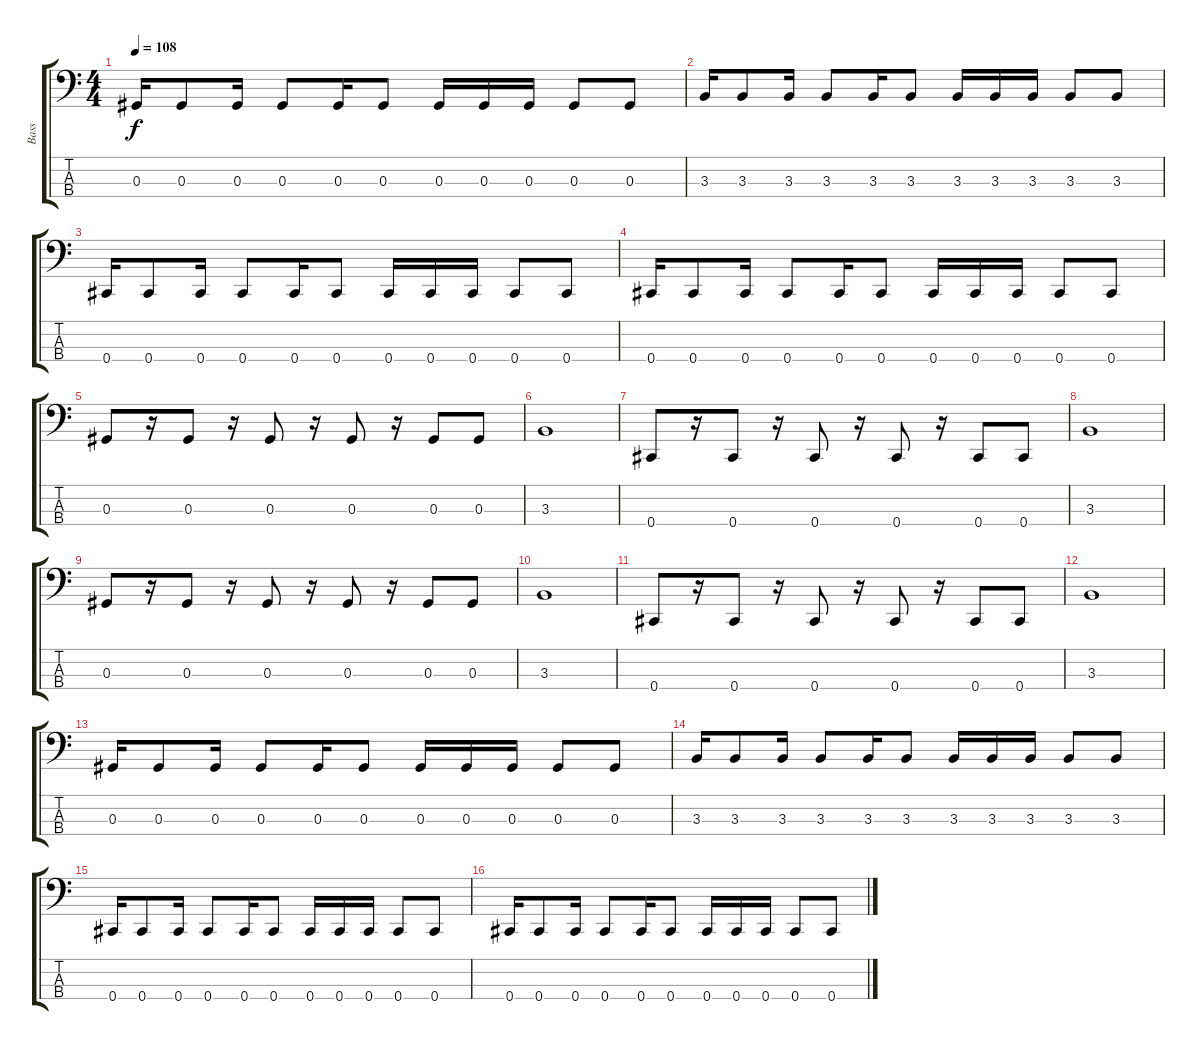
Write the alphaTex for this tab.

\track ("Bass" "Bass") {instrument electricbasspick}
\staff {score tabs}
\tuning (Gb2 Db2 Ab1 Db1) {hide}
\ts (4 4)
\tempo 108
\clef f4
\ks c
0.3.16{dy f} 0.3.8 0.3.16 0.3.8 0.3.16 0.3.8 0.3.16 0.3.16 0.3.16 0.3.8 0.3.8 |
3.3.16 3.3.8 3.3.16 3.3.8 3.3.16 3.3.8 3.3.16 3.3.16 3.3.16 3.3.8 3.3.8 |
0.4.16 0.4.8 0.4.16 0.4.8 0.4.16 0.4.8 0.4.16 0.4.16 0.4.16 0.4.8 0.4.8 |
0.4.16 0.4.8 0.4.16 0.4.8 0.4.16 0.4.8 0.4.16 0.4.16 0.4.16 0.4.8 0.4.8 |
0.3.8 r.16 0.3.8 r.16 0.3.8 r.16 0.3.8 r.16 0.3.8 0.3.8 |
3.3.1 |
0.4.8 r.16 0.4.8 r.16 0.4.8 r.16 0.4.8 r.16 0.4.8 0.4.8 |
3.3.1 |
0.3.8 r.16 0.3.8 r.16 0.3.8 r.16 0.3.8 r.16 0.3.8 0.3.8 |
3.3.1 |
0.4.8 r.16 0.4.8 r.16 0.4.8 r.16 0.4.8 r.16 0.4.8 0.4.8 |
3.3.1 |
0.3.16 0.3.8 0.3.16 0.3.8 0.3.16 0.3.8 0.3.16 0.3.16 0.3.16 0.3.8 0.3.8 |
3.3.16 3.3.8 3.3.16 3.3.8 3.3.16 3.3.8 3.3.16 3.3.16 3.3.16 3.3.8 3.3.8 |
0.4.16 0.4.8 0.4.16 0.4.8 0.4.16 0.4.8 0.4.16 0.4.16 0.4.16 0.4.8 0.4.8 |
0.4.16 0.4.8 0.4.16 0.4.8 0.4.16 0.4.8 0.4.16 0.4.16 0.4.16 0.4.8 0.4.8
